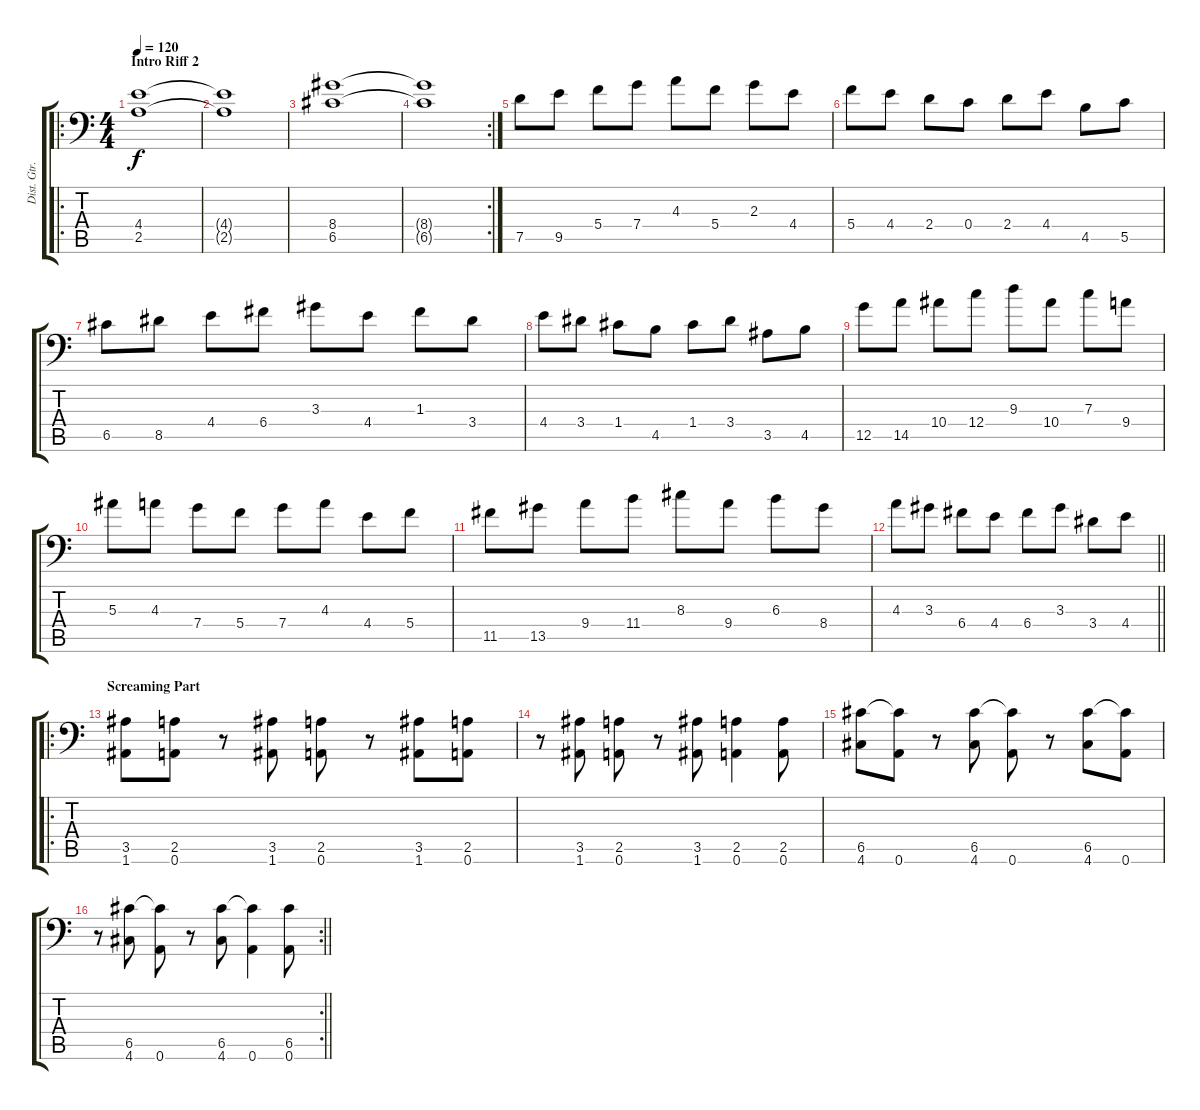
\track ("Dist. Gtr. 2" "Dist. Gtr.") {instrument distortionguitar}
\staff {score tabs}
\tuning (D4 A3 F3 C3 G2 A1) {hide}
\ro
\ts (4 4)
\section ("" "Intro Riff 2")
\tempo 120
\clef f4
\ks c
(4.4 2.5).1{dy f} |
(4.4{t} 2.5{t}).1 |
(8.4 6.5).1 |
\rc 2
(8.4{t} 6.5{t}).1 |
7.5.8 9.5.8 5.4.8 7.4.8 4.3.8 5.4.8 2.3.8 4.4.8 |
5.4.8 4.4.8 2.4.8 0.4.8 2.4.8 4.4.8 4.5.8 5.5.8 |
6.5.8 8.5.8 4.4.8 6.4.8 3.3.8 4.4.8 1.3.8 3.4.8 |
4.4.8 3.4.8 1.4.8 4.5.8 1.4.8 3.4.8 3.5.8 4.5.8 |
12.5.8 14.5.8 10.4.8 12.4.8 9.3.8 10.4.8 7.3.8 9.4.8 |
5.3.8 4.3.8 7.4.8 5.4.8 7.4.8 4.3.8 4.4.8 5.4.8 |
11.5.8 13.5.8 9.4.8 11.4.8 8.3.8 9.4.8 6.3.8 8.4.8 |
\barLineRight lightlight
4.3.8 3.3.8 6.4.8 4.4.8 6.4.8 3.3.8 3.4.8 4.4.8 |
\ro
\section ("" "Screaming Part")
(3.5 1.6).8 (2.5 0.6).8 r.8 (3.5 1.6).8 (2.5 0.6).8 r.8 (3.5 1.6).8 (2.5 0.6).8 |
r.8 (3.5 1.6).8 (2.5 0.6).8 r.8 (3.5 1.6).8 (2.5 0.6).4 (2.5 0.6).8 |
(6.5 4.6).8 (6.5{t} 0.6).8 r.8 (6.5 4.6).8 (6.5{t} 0.6).8 r.8 (6.5 4.6).8 (6.5{t} 0.6).8 |
\rc 2
\barLineRight lightlight
r.8 (6.5 4.6).8 (6.5{t} 0.6).8 r.8 (6.5 4.6).8 (6.5{t} 0.6).4 (6.5 0.6).8
